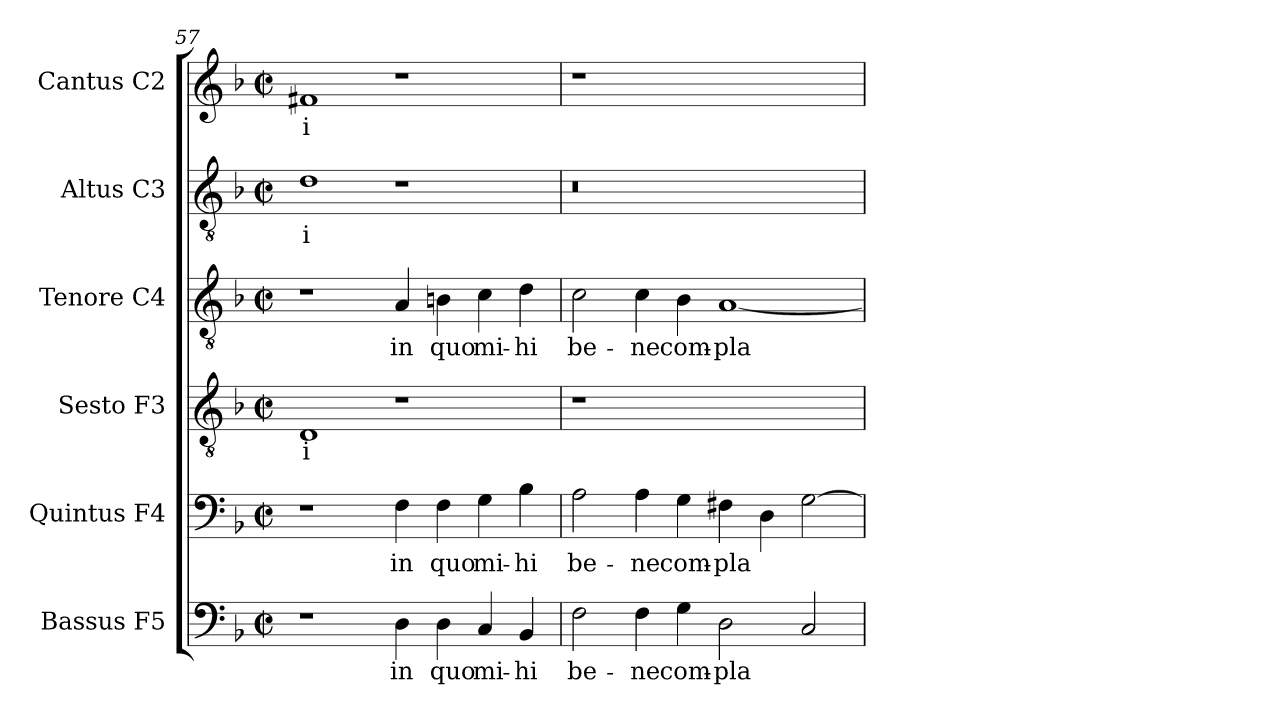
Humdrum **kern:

**kern	**text	**kern	**text	**kern	**text	**kern	**text	**kern	**text	**kern	**text
*part6	*part6	*part5	*part5	*part4	*part4	*part3	*part3	*part2	*part2	*part1	*part1
*staff6	*staff6	*staff5	*staff5	*staff4	*staff4	*staff3	*staff3	*staff2	*staff2	*staff1	*staff1
*I"Bassus  F5	*	*I"Quintus  F4	*	*I"Sesto  F3	*	*I"Tenore  C4	*	*I"Altus  C3	*	*I"Cantus  C2	*
*clefF4	*	*clefF4	*	*clefGv2	*	*clefGv2	*	*clefGv2	*	*clefG2	*
*k[b-]	*	*k[b-]	*	*k[b-]	*	*k[b-]	*	*k[b-]	*	*k[b-]	*
*F:	*	*F:	*	*F:	*	*F:	*	*F:	*	*F:	*
*M2/2	*	*M2/2	*	*M2/2	*	*M2/2	*	*M2/2	*	*M2/2	*
*met(c|)	*	*met(c|)	*	*met(c|)	*	*met(c|)	*	*met(c|)	*	*met(c|)	*
=57	=57	=57	=57	=57	=57	=57	=57	=57	=57	=57	=57
!	!	!	!	!	!LO:LY:b:cj	!	!	!	!LO:LY:b:cj	!	!LO:LY:b:cj
1r	.	1r	.	1D	-i	1r	.	1d	-i	1f#X	-i
!	!LO:LY:b:cj	!	!LO:LY:b:cj	!	!	!	!LO:LY:b:cj	!	!	!	!
4D\	in	4F\	in	1r	.	4A/	in	1r	.	1r	.
!	!LO:LY:b:cj	!	!LO:LY:b:cj	!	!	!	!LO:LY:b:cj	!	!	!	!
4D\	quo	4F\	quo	.	.	4Bn\	quo	.	.	.	.
!	!LO:LY:b:cj	!	!LO:LY:b:cj	!	!	!	!LO:LY:b:cj	!	!	!	!
4C/	mi-	4G\	mi-	.	.	4c\	mi-	.	.	.	.
!	!LO:LY:b:cj	!	!LO:LY:b:cj	!	!	!	!LO:LY:b:cj	!	!	!	!
4BB-/	-hi	4B-\	-hi	.	.	4d\	-hi	.	.	.	.
=58	=58	=58	=58	=58	=58	=58	=58	=58	=58	=58	=58
!	!LO:LY:b:cj	!	!LO:LY:b:cj	!	!	!	!LO:LY:b:cj	!	!	!	!
2F\	be-	2A\	be-	1r	.	2c\	be-	0r	.	1r	.
!	!LO:LY:b:cj	!	!LO:LY:b:cj	!	!	!	!LO:LY:b:cj	!	!	!	!
4F\	-ne	4A\	-ne	.	.	4c\	-ne	.	.	.	.
!	!LO:LY:b:cj	!	!LO:LY:b:cj	!	!	!	!LO:LY:b:cj	!	!	!	!
4G\	com-	4G\	com-	.	.	4B-\	com-	.	.	.	.
!	!LO:LY:b:cj	!	!LO:LY:b:cj	!	!	!	!LO:LY:b:cj	!	!	!	!
2D\	-pla-	4F#X\	-pla-	1ryy	.	[<1A	-pla-	.	.	1ryy	.
!	!	!	!LO:LY:b:cj	!	!	!	!	!	!	!	!
.	.	4D\	--	.	.	.	.	.	.	.	.
!	!LO:LY:b:cj	!	!LO:LY:b:cj	!	!	!	!	!	!	!	!
2C/	--	[<2G\	--	.	.	.	.	.	.	.	.
=	=	=	=	=	=	=	=	=	=	=	=
*-	*-	*-	*-	*-	*-	*-	*-	*-	*-	*-	*-
